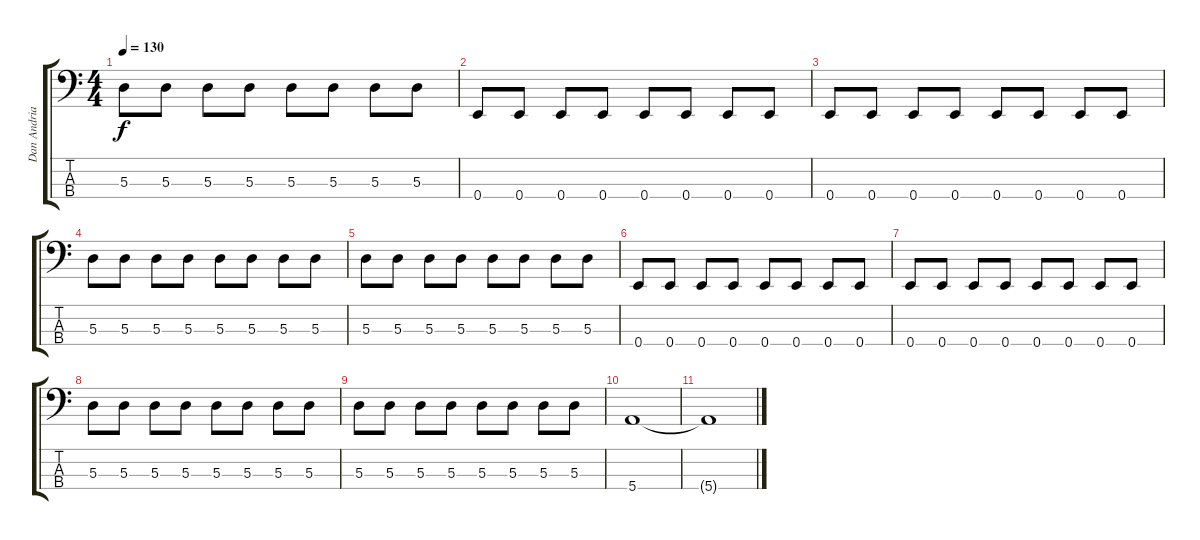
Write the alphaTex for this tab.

\track ("Dan Andriano" "Dan Andria") {instrument electricbassfinger}
\staff {score tabs}
\tuning (G2 D2 A1 E1) {hide}
\ts (4 4)
\tempo 130
\clef f4
\ks c
5.3.8{dy f} 5.3.8 5.3.8 5.3.8 5.3.8 5.3.8 5.3.8 5.3.8 |
0.4.8 0.4.8 0.4.8 0.4.8 0.4.8 0.4.8 0.4.8 0.4.8 |
0.4.8 0.4.8 0.4.8 0.4.8 0.4.8 0.4.8 0.4.8 0.4.8 |
5.3.8 5.3.8 5.3.8 5.3.8 5.3.8 5.3.8 5.3.8 5.3.8 |
5.3.8 5.3.8 5.3.8 5.3.8 5.3.8 5.3.8 5.3.8 5.3.8 |
0.4.8 0.4.8 0.4.8 0.4.8 0.4.8 0.4.8 0.4.8 0.4.8 |
0.4.8 0.4.8 0.4.8 0.4.8 0.4.8 0.4.8 0.4.8 0.4.8 |
5.3.8 5.3.8 5.3.8 5.3.8 5.3.8 5.3.8 5.3.8 5.3.8 |
5.3.8 5.3.8 5.3.8 5.3.8 5.3.8 5.3.8 5.3.8 5.3.8 |
5.4.1 |
5.4{t}.1
